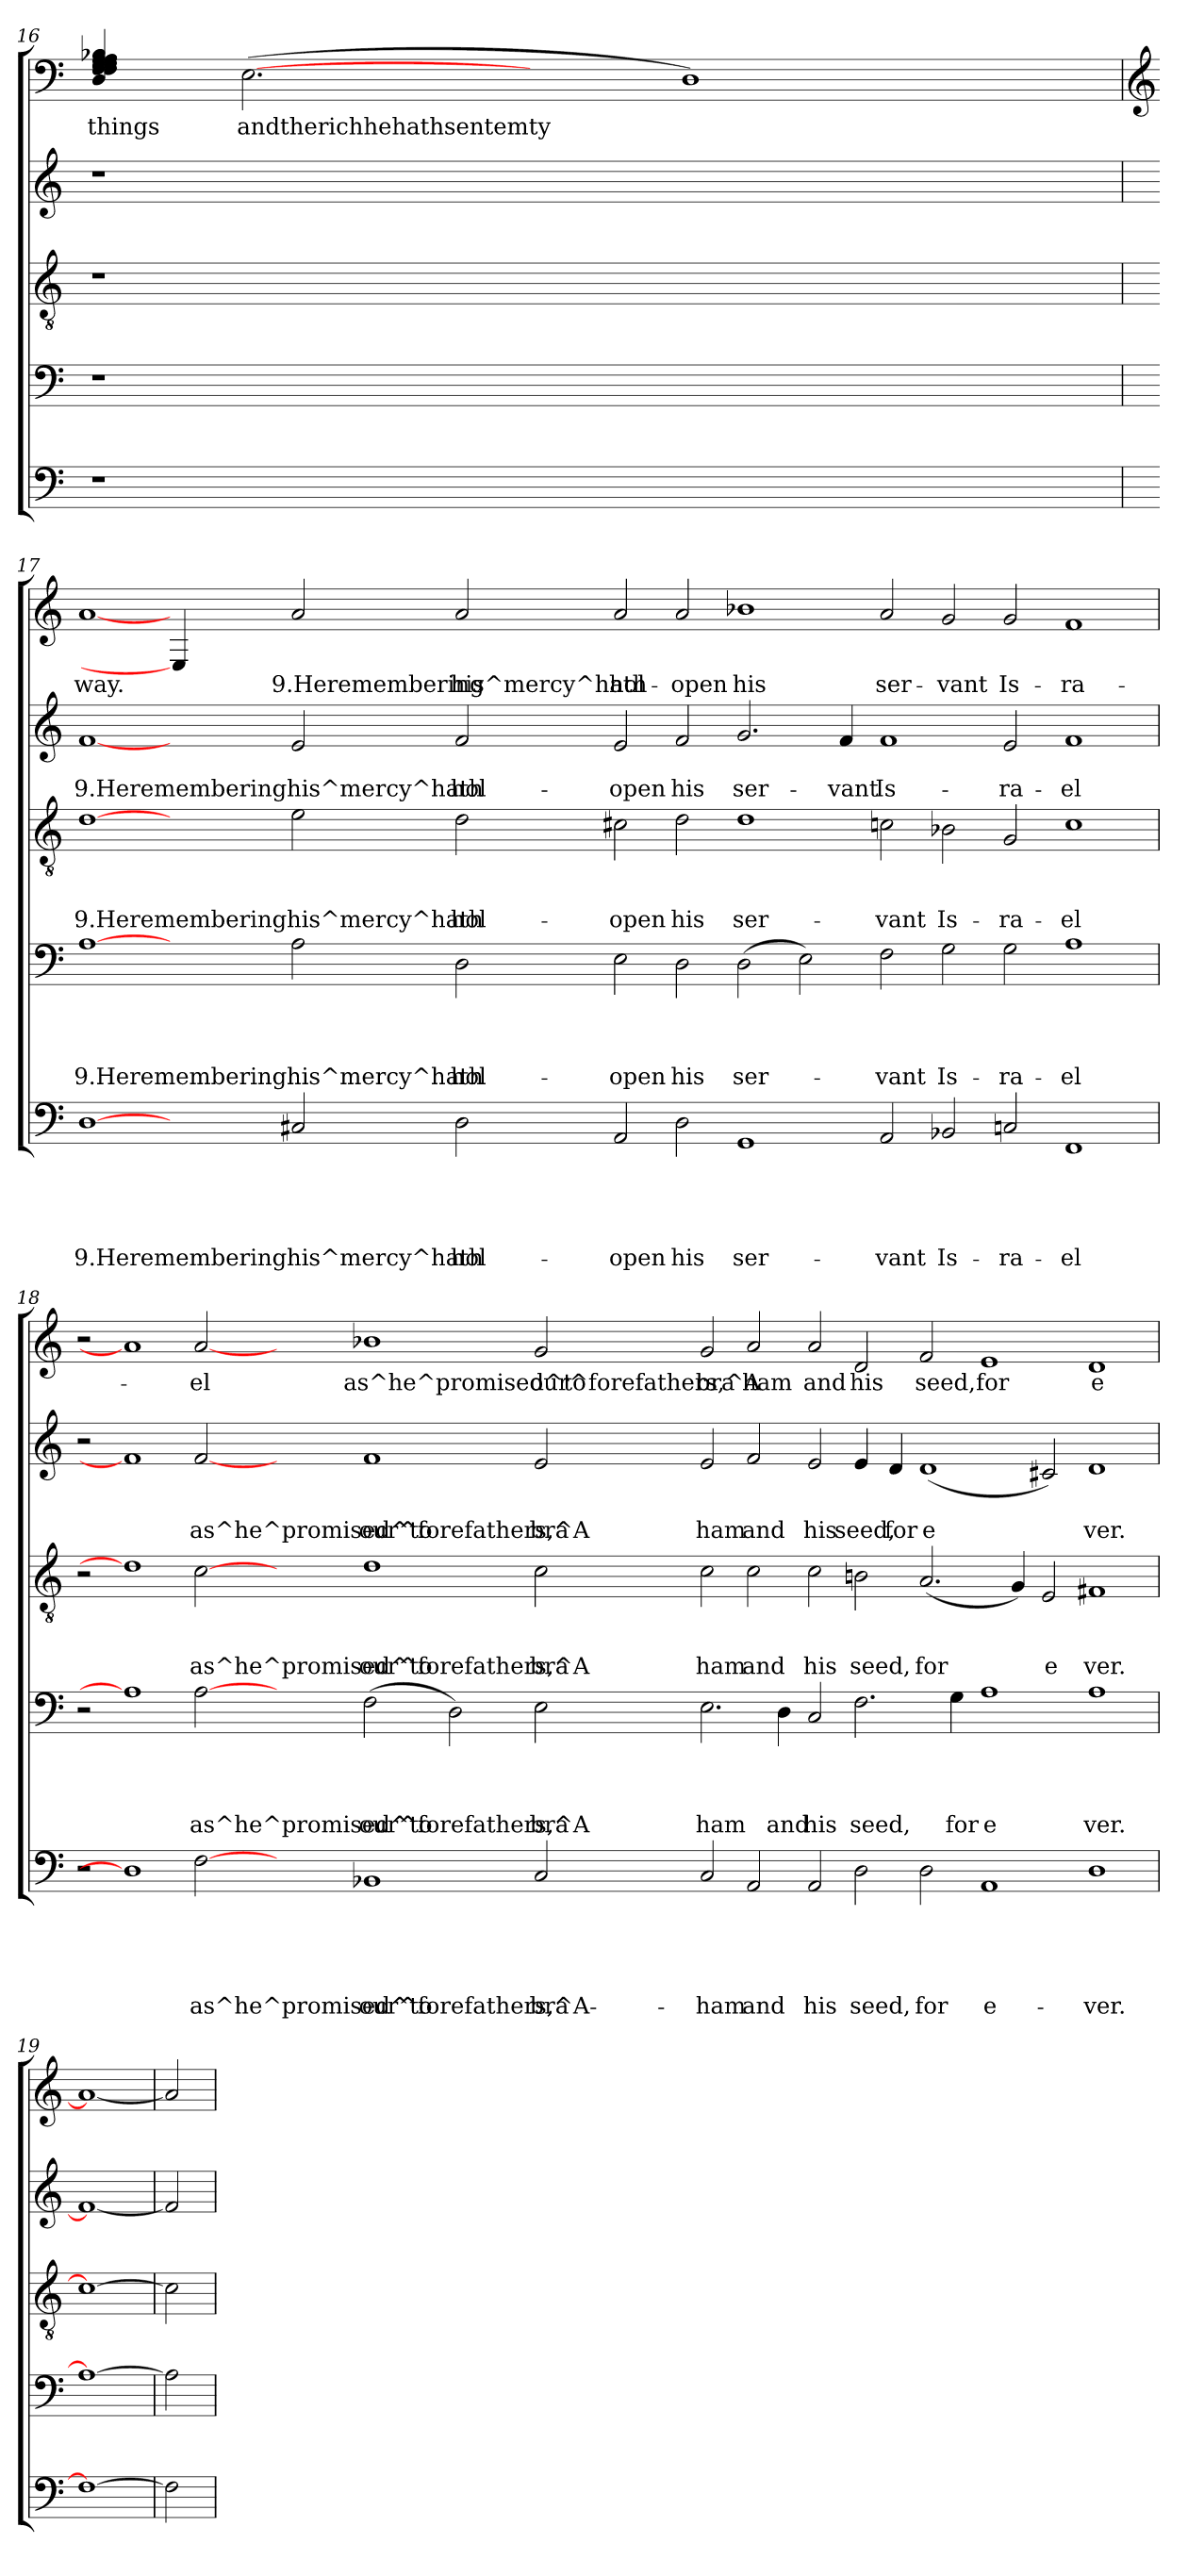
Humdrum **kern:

**kern	**text	**text	**text	**text	**text	**kern	**text	**text	**text	**text	**kern	**text	**text	**text	**kern	**text	**text	**kern	**text
*part5	*part5	*part5	*part5	*part5	*part5	*part4	*part4	*part4	*part4	*part4	*part3	*part3	*part3	*part3	*part2	*part2	*part2	*part1	*part1
*staff5	*staff5	*staff5	*staff5	*staff5	*staff5	*staff4	*staff4	*staff4	*staff4	*staff4	*staff3	*staff3	*staff3	*staff3	*staff2	*staff2	*staff2	*staff1	*staff1
*clefF4	*	*	*	*	*	*clefF4	*	*	*	*	*clefGv2	*	*	*	*clefG2	*	*	*clefF4	*
*k[]	*	*	*	*	*	*k[]	*	*	*	*	*k[]	*	*	*	*k[]	*	*	*k[]	*
*C:	*	*	*	*	*	*C:	*	*	*	*	*C:	*	*	*	*C:	*	*	*C:	*
=16	=16	=16	=16	=16	=16	=16	=16	=16	=16	=16	=16	=16	=16	=16	=16	=16	=16	=16	=16
!	!	!	!	!	!	!	!	!	!	!	!	!	!	!	!	!	!	!	!LO:LY:b:rj
1r	.	.	.	.	.	1r	.	.	.	.	1r	.	.	.	1r	.	.	(4D/ 4F/ 4F/ 4G/ 4G/ 4G/ 4A/ 4A/ 4A/ 4B-X/	things
!	!	!	!	!	!	!	!	!	!	!	!	!	!	!	!	!	!	!	!LO:LY:b:rj
.	.	.	.	.	.	.	.	.	.	.	.	.	.	.	.	.	.	(>[2.E	andtherichhehathsentemty
1ryy	.	.	.	.	.	1ryy	.	.	.	.	1ryy	.	.	.	1ryy	.	.	4ryy	.
.	.	.	.	.	.	.	.	.	.	.	.	.	.	.	.	.	.	1D)	.
4ryy	.	.	.	.	.	4ryy	.	.	.	.	4ryy	.	.	.	4ryy	.	.	.	.
!!LO:LB:g=z
=17	=17	=17	=17	=17	=17	=17	=17	=17	=17	=17	=17	=17	=17	=17	=17	=17	=17	=17	=17
*	*	*	*	*	*	*	*	*	*	*	*	*	*	*	*	*	*	*clefG2	*
!	!	!	!	!	!LO:LY:b:rj	!	!	!	!	!LO:LY:b:rj	!	!	!	!LO:LY:b:rj	!	!	!LO:LY:b:rj	!	!LO:LY:b:rj
[1D	.	.	.	.	9.Heremembering	[1A	.	.	.	9.Heremembering	[1d	.	.	9.Heremembering	[1f	.	9.Heremembering	[1a	way.
1ryy	.	.	.	.	.	1ryy	.	.	.	.	1ryy	.	.	.	1ryy	.	.	4E]	.
.	.	.	.	.	.	.	.	.	.	.	.	.	.	.	.	.	.	2.ryy	.
!	!	!	!	!	!LO:LY:b:rj	!	!	!	!	!LO:LY:b:rj	!	!	!	!LO:LY:b:rj	!	!	!LO:LY:b:rj	!	!LO:LY:b:rj
2C#X/	.	.	.	.	his^mercy^hath	2A\	.	.	.	his^mercy^hath	2e\	.	.	his^mercy^hath	2e/	.	his^mercy^hath	2a/	9.Heremembering
!	!	!	!	!	!LO:LY:b:rj	!	!	!	!	!LO:LY:b:rj	!	!	!	!LO:LY:b:rj	!	!	!LO:LY:b:rj	!	!LO:LY:b:rj
2D\	.	.	.	.	hol-	2D\	.	.	.	hol-	2d\	.	.	hol-	2f/	.	hol-	2a/	his^mercy^hath
!	!	!	!	!	!LO:LY:b:rj	!	!	!	!	!LO:LY:b:rj	!	!	!	!LO:LY:b:rj	!	!	!LO:LY:b:rj	!	!LO:LY:b:rj
2AA/	.	.	.	.	-open	2E\	.	.	.	-open	2c#X\	.	.	-open	2e/	.	-open	2a/	hol-
!	!	!	!	!	!LO:LY:b:rj	!	!	!	!	!LO:LY:b:rj	!	!	!	!LO:LY:b:rj	!	!	!LO:LY:b:rj	!	!LO:LY:b:rj
2D\	.	.	.	.	his	2D\	.	.	.	his	2d\	.	.	his	2f/	.	his	2a/	-open
!	!	!	!	!	!LO:LY:b:rj	!	!	!	!	!LO:LY:b:rj	!	!	!	!LO:LY:b:rj	!	!	!LO:LY:b:rj	!	!LO:LY:b:rj
1GG	.	.	.	.	ser-	(>2D\	.	.	.	ser-	1d	.	.	ser-	2.g/	.	ser-	1b-X	his
.	.	.	.	.	.	2E\)	.	.	.	.	.	.	.	.	.	.	.	.	.
!	!	!	!	!	!	!	!	!	!	!	!	!	!	!	!	!	!LO:LY:b:rj	!	!
.	.	.	.	.	.	.	.	.	.	.	.	.	.	.	4f/	.	-vant	.	.
!	!	!	!	!	!LO:LY:b:rj	!	!	!	!	!LO:LY:b:rj	!	!	!	!LO:LY:b:rj	!	!	!LO:LY:b:rj	!	!LO:LY:b:rj
2AA/	.	.	.	.	-vant	2F\	.	.	.	-vant	2cn\	.	.	-vant	1f	.	Is-	2a/	ser-
!	!	!	!	!	!LO:LY:b:rj	!	!	!	!	!LO:LY:b:rj	!	!	!	!LO:LY:b:rj	!	!	!	!	!LO:LY:b:rj
2BB-X/	.	.	.	.	Is-	2G\	.	.	.	Is-	2B-X\	.	.	Is-	.	.	.	2g/	-vant
!	!	!	!	!	!LO:LY:b:rj	!	!	!	!	!LO:LY:b:rj	!	!	!	!LO:LY:b:rj	!	!	!LO:LY:b:rj	!	!LO:LY:b:rj
2Cn/	.	.	.	.	-ra-	2G\	.	.	.	-ra-	2G/	.	.	-ra-	2e/	.	-ra-	2g/	Is-
!	!	!	!	!	!LO:LY:b:rj	!	!	!	!	!LO:LY:b:rj	!	!	!	!LO:LY:b:rj	!	!	!LO:LY:b:rj	!	!LO:LY:b:rj
1FF	.	.	.	.	-el	1A	.	.	.	-el	1c	.	.	-el	1f	.	-el	1f	-ra-
!!LO:PB:g=z
=18	=18	=18	=18	=18	=18	=18	=18	=18	=18	=18	=18	=18	=18	=18	=18	=18	=18	=18	=18
2r	.	.	.	.	.	2r	.	.	.	.	2r	.	.	.	2r	.	.	2r	.
1D]	.	.	.	.	.	1A]	.	.	.	.	1d]	.	.	.	1f]	.	.	1a]	.
!	!	!	!	!	!LO:LY:b:rj	!	!	!	!	!LO:LY:b:rj	!	!	!	!LO:LY:b:rj	!	!	!LO:LY:b:rj	!	!LO:LY:b:rj
[2F	.	.	.	.	as^he^promised^to	[2A	.	.	.	as^he^promised^to	[2c	.	.	as^he^promised^to	[2f	.	as^he^promised^to	[2a	-el
2ryy	.	.	.	.	.	2ryy	.	.	.	.	2ryy	.	.	.	2ryy	.	.	2ryy	.
!	!	!	!	!	!LO:LY:b:rj	!	!	!	!	!LO:LY:b:rj	!	!	!	!LO:LY:b:rj	!	!	!LO:LY:b:rj	!	!LO:LY:b:rj
1BB-X	.	.	.	.	our^forefathers,^A-	(>2F\	.	.	.	our^forefathers,^A	1d	.	.	our^forefathers,^A	1f	.	our^forefathers,^A	1b-X	as^he^promised^to
.	.	.	.	.	.	2D\)	.	.	.	.	.	.	.	.	.	.	.	.	.
!	!	!	!	!	!LO:LY:b:rj	!	!	!	!	!LO:LY:b:rj	!	!	!	!LO:LY:b:rj	!	!	!LO:LY:b:rj	!	!LO:LY:b:rj
2C/	.	.	.	.	-bra-	2E\	.	.	.	bra	2c\	.	.	bra	2e/	.	bra	2g/	our^forefathers,^A
!	!	!	!	!	!LO:LY:b:rj	!	!	!	!	!LO:LY:b:rj	!	!	!	!LO:LY:b:rj	!	!	!LO:LY:b:rj	!	!LO:LY:b:rj
2C/	.	.	.	.	-ham	2.E\	.	.	.	ham	2c\	.	.	ham	2e/	.	ham	2g/	bra
!	!	!	!	!	!LO:LY:b:rj	!	!	!	!	!	!	!	!	!LO:LY:b:rj	!	!	!LO:LY:b:rj	!	!LO:LY:b:rj
2AA/	.	.	.	.	and	.	.	.	.	.	2c\	.	.	and	2f/	.	and	2a/	ham
!	!	!	!	!	!	!	!	!	!	!LO:LY:b:rj	!	!	!	!	!	!	!	!	!
.	.	.	.	.	.	4D\	.	.	.	and	.	.	.	.	.	.	.	.	.
!	!	!	!	!	!LO:LY:b:rj	!	!	!	!	!LO:LY:b:rj	!	!	!	!LO:LY:b:rj	!	!	!LO:LY:b:rj	!	!LO:LY:b:rj
2AA/	.	.	.	.	his	2C/	.	.	.	his	2c\	.	.	his	2e/	.	his	2a/	and
!	!	!	!	!	!LO:LY:b:rj	!	!	!	!	!LO:LY:b:rj	!	!	!	!LO:LY:b:rj	!	!	!LO:LY:b:rj	!	!LO:LY:b:rj
2D\	.	.	.	.	seed,	2.F\	.	.	.	seed,	2Bn\	.	.	seed,	4e/	.	seed,	2d/	his
!	!	!	!	!	!	!	!	!	!	!	!	!	!	!	!	!	!LO:LY:b:rj	!	!
.	.	.	.	.	.	.	.	.	.	.	.	.	.	.	4d/	.	for	.	.
!	!	!	!	!	!LO:LY:b:rj	!	!	!	!	!	!	!	!	!LO:LY:b:rj	!	!	!LO:LY:b:rj	!	!LO:LY:b:rj
2D\	.	.	.	.	for	.	.	.	.	.	(<2.A/	.	.	for	(<1d	.	e	2f/	seed,
!	!	!	!	!	!	!	!	!	!	!LO:LY:b:rj	!	!	!	!	!	!	!	!	!
.	.	.	.	.	.	4G\	.	.	.	for	.	.	.	.	.	.	.	.	.
!	!	!	!	!	!LO:LY:b:rj	!	!	!	!	!LO:LY:b:rj	!	!	!	!	!	!	!	!	!LO:LY:b:rj
1AA	.	.	.	.	e-	1A	.	.	.	e	.	.	.	.	.	.	.	1e	for
.	.	.	.	.	.	.	.	.	.	.	4G/)	.	.	.	.	.	.	.	.
!	!	!	!	!	!	!	!	!	!	!	!	!	!	!LO:LY:b:rj	!	!	!	!	!
.	.	.	.	.	.	.	.	.	.	.	2E/	.	.	e	2c#X/)	.	.	.	.
!	!	!	!	!	!LO:LY:b:rj	!	!	!	!	!LO:LY:b:rj	!	!	!	!LO:LY:b:rj	!	!	!LO:LY:b:rj	!	!LO:LY:b:rj
1D	.	.	.	.	-ver.	1A	.	.	.	ver.	1F#X	.	.	ver.	1d	.	ver.	1d	e
=19	=19	=19	=19	=19	=19	=19	=19	=19	=19	=19	=19	=19	=19	=19	=19	=19	=19	=19	=19
1F_	.	.	.	.	.	1A_	.	.	.	.	1c_	.	.	.	1f_	.	.	1a_	.
=20	=20	=20	=20	=20	=20	=20	=20	=20	=20	=20	=20	=20	=20	=20	=20	=20	=20	=20	=20
2F]	.	.	.	.	.	2A]	.	.	.	.	2c]	.	.	.	2f]	.	.	2a]	.
=	=	=	=	=	=	=	=	=	=	=	=	=	=	=	=	=	=	=	=
*-	*-	*-	*-	*-	*-	*-	*-	*-	*-	*-	*-	*-	*-	*-	*-	*-	*-	*-	*-
